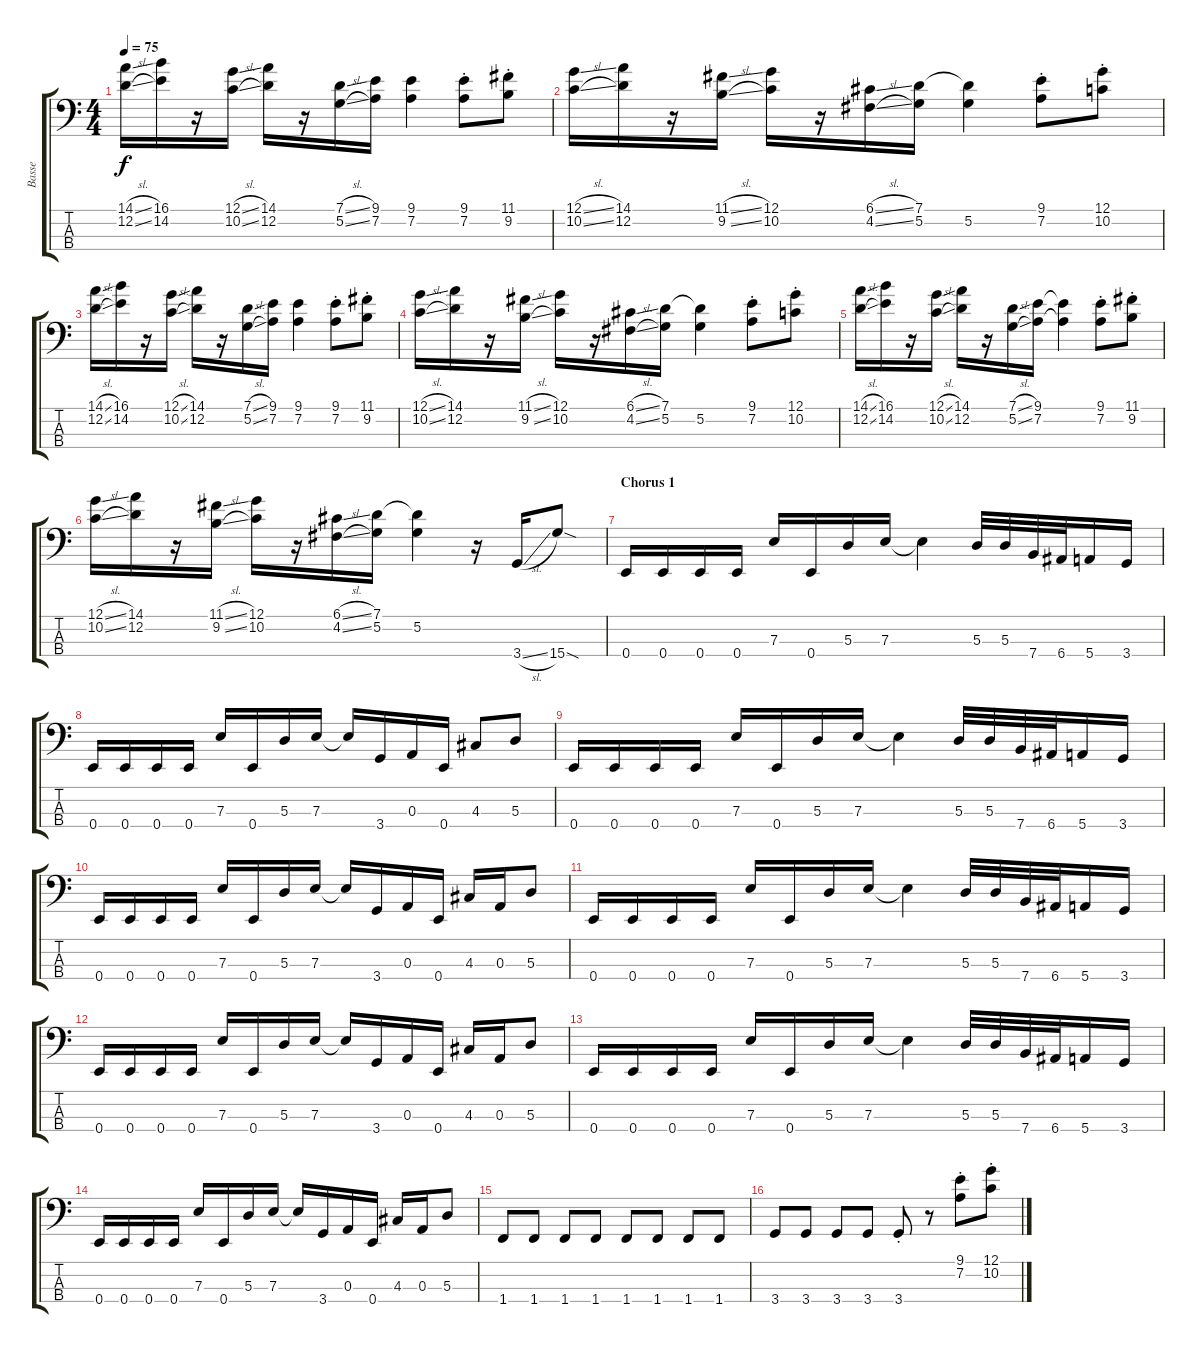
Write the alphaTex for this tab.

\track ("Basse" "Basse") {instrument electricbassfinger}
\staff {score tabs}
\tuning (G2 D2 A1 E1) {hide}
\ts (4 4)
\tempo 75
\clef f4
\ks c
(14.1{sl} 12.2{sl}).16{dy f} (16.1 14.2).16 r.16 (12.1{sl} 10.2{sl}).16 (14.1 12.2).16 r.16 (7.1{sl} 5.2{sl}).16 (9.1 7.2).16 (9.1 7.2).4 (9.1{st} 7.2{st}).8 (11.1{st} 9.2{st}).8 |
(12.1{sl} 10.2{sl}).16 (14.1 12.2).16 r.16 (11.1{sl} 9.2{sl}).16 (12.1 10.2).16 r.16 (6.1{sl} 4.2{sl}).16 (7.1 5.2).16 (7.1{t} 5.2).4 (9.1{st} 7.2{st}).8 (12.1{st} 10.2{st}).8 |
(14.1{sl} 12.2{sl}).16 (16.1 14.2).16 r.16 (12.1{sl} 10.2{sl}).16 (14.1 12.2).16 r.16 (7.1{sl} 5.2{sl}).16 (9.1 7.2).16 (9.1 7.2).4 (9.1{st} 7.2{st}).8 (11.1{st} 9.2{st}).8 |
(12.1{sl} 10.2{sl}).16 (14.1 12.2).16 r.16 (11.1{sl} 9.2{sl}).16 (12.1 10.2).16 r.16 (6.1{sl} 4.2{sl}).16 (7.1 5.2).16 (7.1{t} 5.2).4 (9.1{st} 7.2{st}).8 (12.1{st} 10.2{st}).8 |
(14.1{sl} 12.2{sl}).16 (16.1 14.2).16 r.16 (12.1{sl} 10.2{sl}).16 (14.1 12.2).16 r.16 (7.1{sl} 5.2{sl}).16 (9.1 7.2).16 (9.1{t} 7.2{t}).4 (9.1{st} 7.2{st}).8 (11.1{st} 9.2{st}).8 |
(12.1{sl} 10.2{sl}).16 (14.1 12.2).16 r.16 (11.1{sl} 9.2{sl}).16 (12.1 10.2).16 r.16 (6.1{sl} 4.2{sl}).16 (7.1 5.2).16 (7.1{t} 5.2).4 r.16 3.4{sl}.16 15.4{sod}.8 |
\section ("" "Chorus 1")
0.4.16 0.4.16 0.4.16 0.4.16 7.3.16 0.4.16 5.3.16 7.3.16 7.3{t}.4 5.3.32 5.3.32 7.4.32 6.4.32 5.4.16 3.4.16 |
0.4.16 0.4.16 0.4.16 0.4.16 7.3.16 0.4.16 5.3.16 7.3.16 7.3{t}.16 3.4.16 0.3.16 0.4.16 4.3.8 5.3.8 |
0.4.16 0.4.16 0.4.16 0.4.16 7.3.16 0.4.16 5.3.16 7.3.16 7.3{t}.4 5.3.32 5.3.32 7.4.32 6.4.32 5.4.16 3.4.16 |
0.4.16 0.4.16 0.4.16 0.4.16 7.3.16 0.4.16 5.3.16 7.3.16 7.3{t}.16 3.4.16 0.3.16 0.4.16 4.3.16 0.3.16 5.3.8 |
0.4.16 0.4.16 0.4.16 0.4.16 7.3.16 0.4.16 5.3.16 7.3.16 7.3{t}.4 5.3.32 5.3.32 7.4.32 6.4.32 5.4.16 3.4.16 |
0.4.16 0.4.16 0.4.16 0.4.16 7.3.16 0.4.16 5.3.16 7.3.16 7.3{t}.16 3.4.16 0.3.16 0.4.16 4.3.16 0.3.16 5.3.8 |
0.4.16 0.4.16 0.4.16 0.4.16 7.3.16 0.4.16 5.3.16 7.3.16 7.3{t}.4 5.3.32 5.3.32 7.4.32 6.4.32 5.4.16 3.4.16 |
0.4.16 0.4.16 0.4.16 0.4.16 7.3.16 0.4.16 5.3.16 7.3.16 7.3{t}.16 3.4.16 0.3.16 0.4.16 4.3.16 0.3.16 5.3.8 |
1.4.8 1.4.8 1.4.8 1.4.8 1.4.8 1.4.8 1.4.8 1.4.8 |
3.4.8 3.4.8 3.4.8 3.4.8 3.4{st}.8 r.8 (9.1{st} 7.2{st}).8 (12.1{st} 10.2{st}).8
